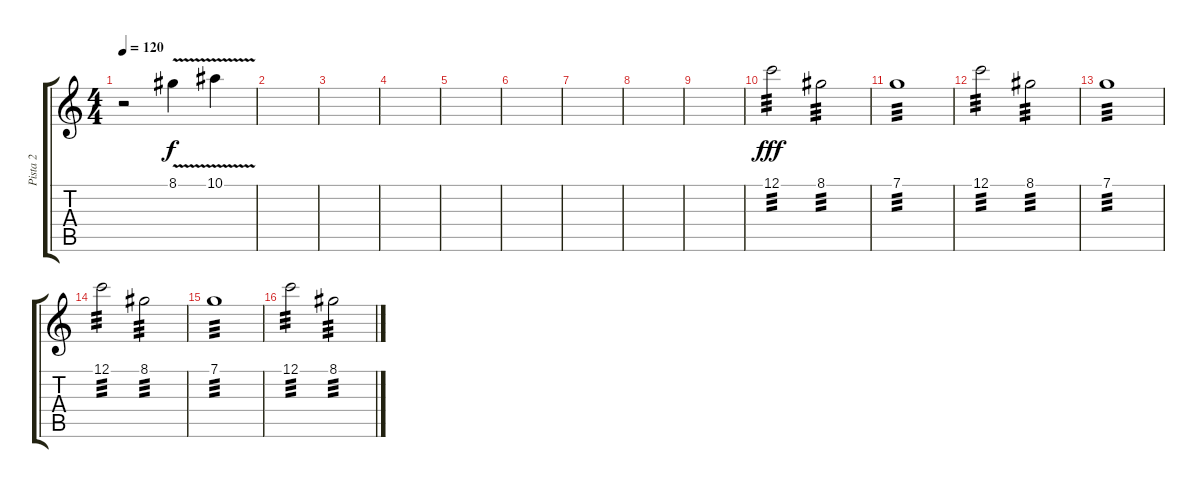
\track ("Pista 2" "Pista 2") {instrument overdrivenguitar}
\staff {score tabs}
\tuning (C4 G3 Eb3 Bb2 F2 C2) {hide}
\ts (4 4)
\tempo 120
\clef g2
\ks c
r.2{dy f} 8.1{v}.4 10.1{v}.4 |
|
|
|
|
|
|
|
|
12.1.2{tp 3 dy fff} 8.1.2{tp 3} |
7.1.1{tp 3} |
12.1.2{tp 3} 8.1.2{tp 3} |
7.1.1{tp 3} |
12.1.2{tp 3} 8.1.2{tp 3} |
7.1.1{tp 3} |
12.1.2{tp 3} 8.1.2{tp 3}
